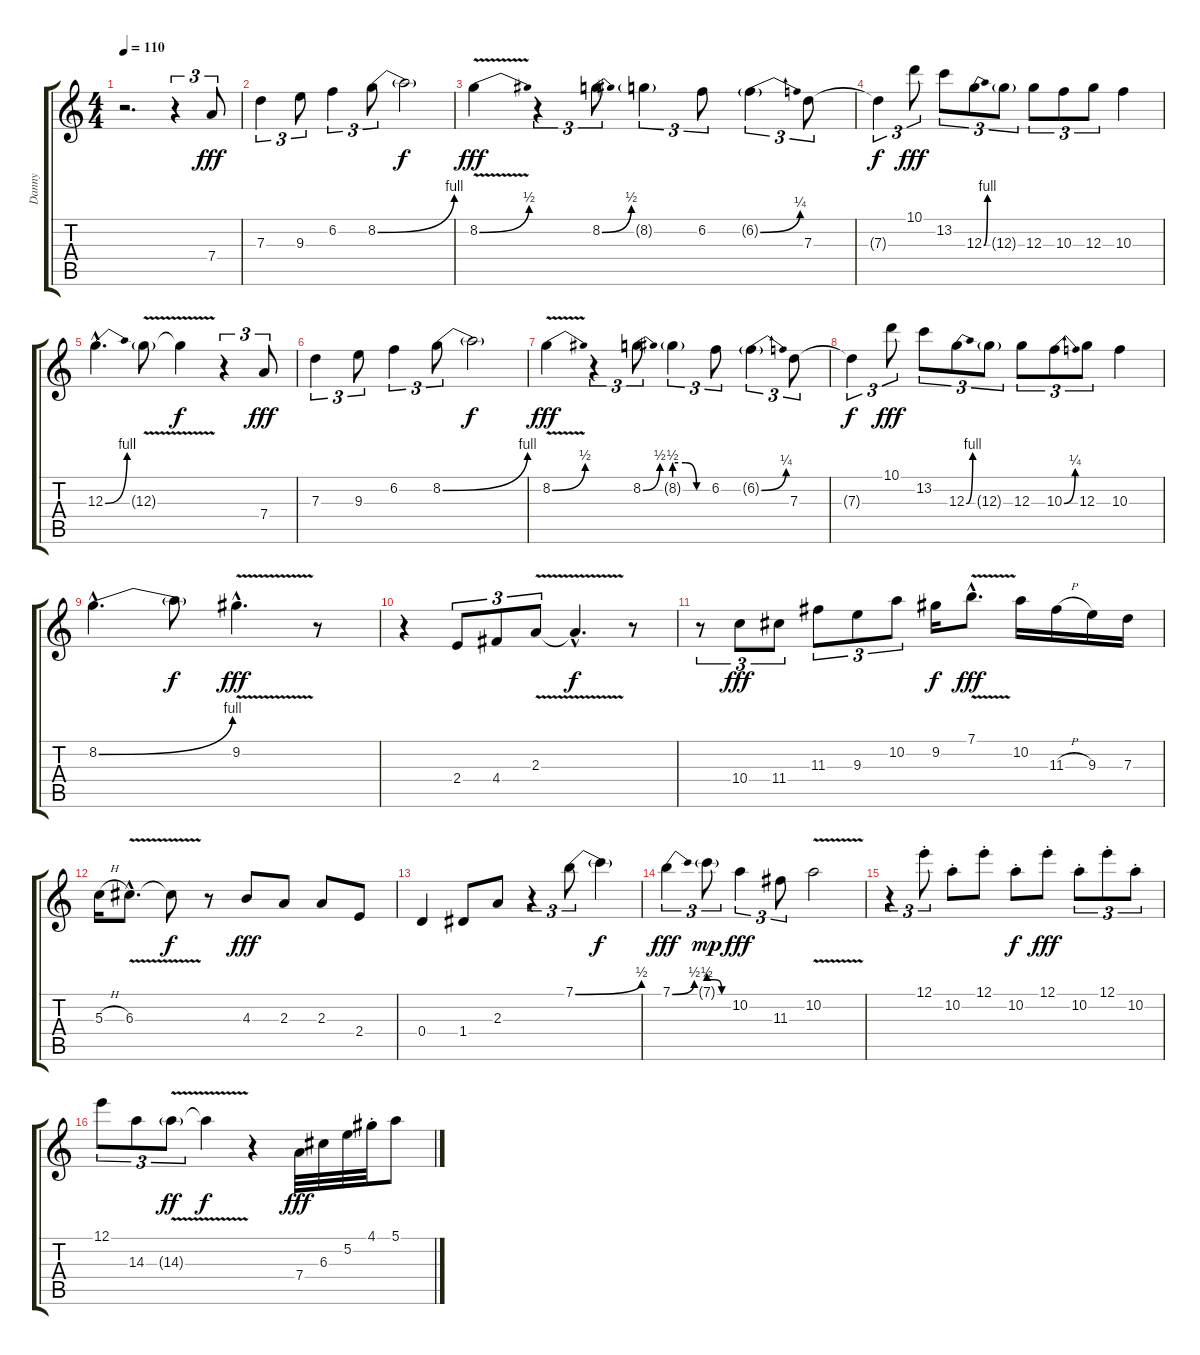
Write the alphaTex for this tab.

\track ("Danny" "Danny") {instrument electricguitarclean}
\staff {score tabs}
\tuning (E4 B3 G3 D3 A2 E2) {hide}
\ts (4 4)
\tempo 110
\clef g2
\ks c
r.2{d dy fff instrument electricguitarclean} r.4{tu (3 2)} 7.4.8{tu (3 2)} |
7.3.4{tu (3 2)} 9.3.8{tu (3 2)} 6.2.4{tu (3 2)} 8.2{be (bend 0 0 60 4)}.8{tu (3 2)} 8.2{t}.2{dy f} |
8.2{be (bend 0 0 60 2) v}.4{dy fff} r.4{tu (3 2)} 8.2{be (bend 0 0 60 2)}.8{tu (3 2)} 8.2{g}.4{tu (3 2)} 6.2.8{tu (3 2)} 6.2{be (bend 0 0 60 1) g}.4{tu (3 2)} 7.3.8{tu (3 2)} |
7.3{t}.4{tu (3 2) dy f} 10.1.8{tu (3 2) dy fff} 13.2.8{tu (3 2)} 12.3{be (bend 0 0 60 4)}.8{tu (3 2)} 12.3{g}.8{tu (3 2)} 12.3.8{tu (3 2)} 10.3.8{tu (3 2)} 12.3.8{tu (3 2)} 10.3.4 |
12.3{be (bend 0 0 60 4) hac}.4{d} 12.3{v g}.8 12.3{t}.4{dy f} r.4{tu (3 2)} 7.4.8{tu (3 2) dy fff} |
7.3.4{tu (3 2)} 9.3.8{tu (3 2)} 6.2.4{tu (3 2)} 8.2{be (bend 0 0 60 4)}.8{tu (3 2)} 8.2{t}.2{dy f} |
8.2{be (bend 0 0 60 2) v}.4{dy fff} r.4{tu (3 2)} 8.2{be (bend 0 0 60 2)}.8{tu (3 2)} 8.2{be (custom 0 2 20 2 40 0 60 0) g}.4{tu (3 2)} 6.2.8{tu (3 2)} 6.2{be (bend 0 0 60 1) g}.4{tu (3 2)} 7.3.8{tu (3 2)} |
7.3{t}.4{tu (3 2) dy f} 10.1.8{tu (3 2) dy fff} 13.2.8{tu (3 2)} 12.3{be (bend 0 0 60 4)}.8{tu (3 2)} 12.3{g}.8{tu (3 2)} 12.3.8{tu (3 2)} 10.3{be (bend 0 0 60 1)}.8{tu (3 2)} 12.3.8{tu (3 2)} 10.3.4 |
8.2{be (bend 0 0 60 4) hac}.4{d} 8.2{t}.8{dy f} 9.2{v hac}.4{d dy fff} r.8 |
r.4 2.4.8{tu (3 2)} 4.4.8{tu (3 2)} 2.3{v}.8{tu (3 2)} 2.3{hac t}.4{d dy f} r.8 |
r.8{tu (3 2)} 10.4.8{tu (3 2) dy fff} 11.4.8{tu (3 2)} 11.3.8{tu (3 2)} 9.3.8{tu (3 2)} 10.2.8{tu (3 2)} 9.2.16{dy f} 7.1{v hac}.8{d dy fff} 10.2.16 11.3{h}.16 9.3.16 7.3.16 |
5.3{h}.16 6.3{v hac}.8{d} 6.3{t}.8{dy f} r.8 4.3.8{dy fff} 2.3.8 2.3.8 2.4.8 |
0.4.4 1.4.8 2.3.8 r.4{tu (3 2)} 7.1{be (bend 0 0 60 2)}.8{tu (3 2)} 7.1{t}.4{dy f} |
7.1{be (bend 0 0 60 2)}.4{tu (3 2) dy fff} 7.1{be (custom 0 2 20 2 40 0 60 0) g}.8{tu (3 2) dy mp} 10.2.4{tu (3 2) dy fff} 11.3.8{tu (3 2)} 10.2{v}.2 |
r.4{tu (3 2)} 12.1{st}.8{tu (3 2)} 10.2{st}.8 12.1{st}.8 10.2{st}.8{dy f} 12.1{st}.8{dy fff} 10.2{st}.8{tu (3 2)} 12.1{st}.8{tu (3 2)} 10.2{st}.8{tu (3 2)} |
12.1.8{tu (3 2)} 14.3.8{tu (3 2)} 14.3{v g}.8{tu (3 2) dy ff} 14.3{t}.4{dy f} r.4 7.4.32{dy fff} 6.3.32 5.2.32 4.1{st}.32 5.1.8
